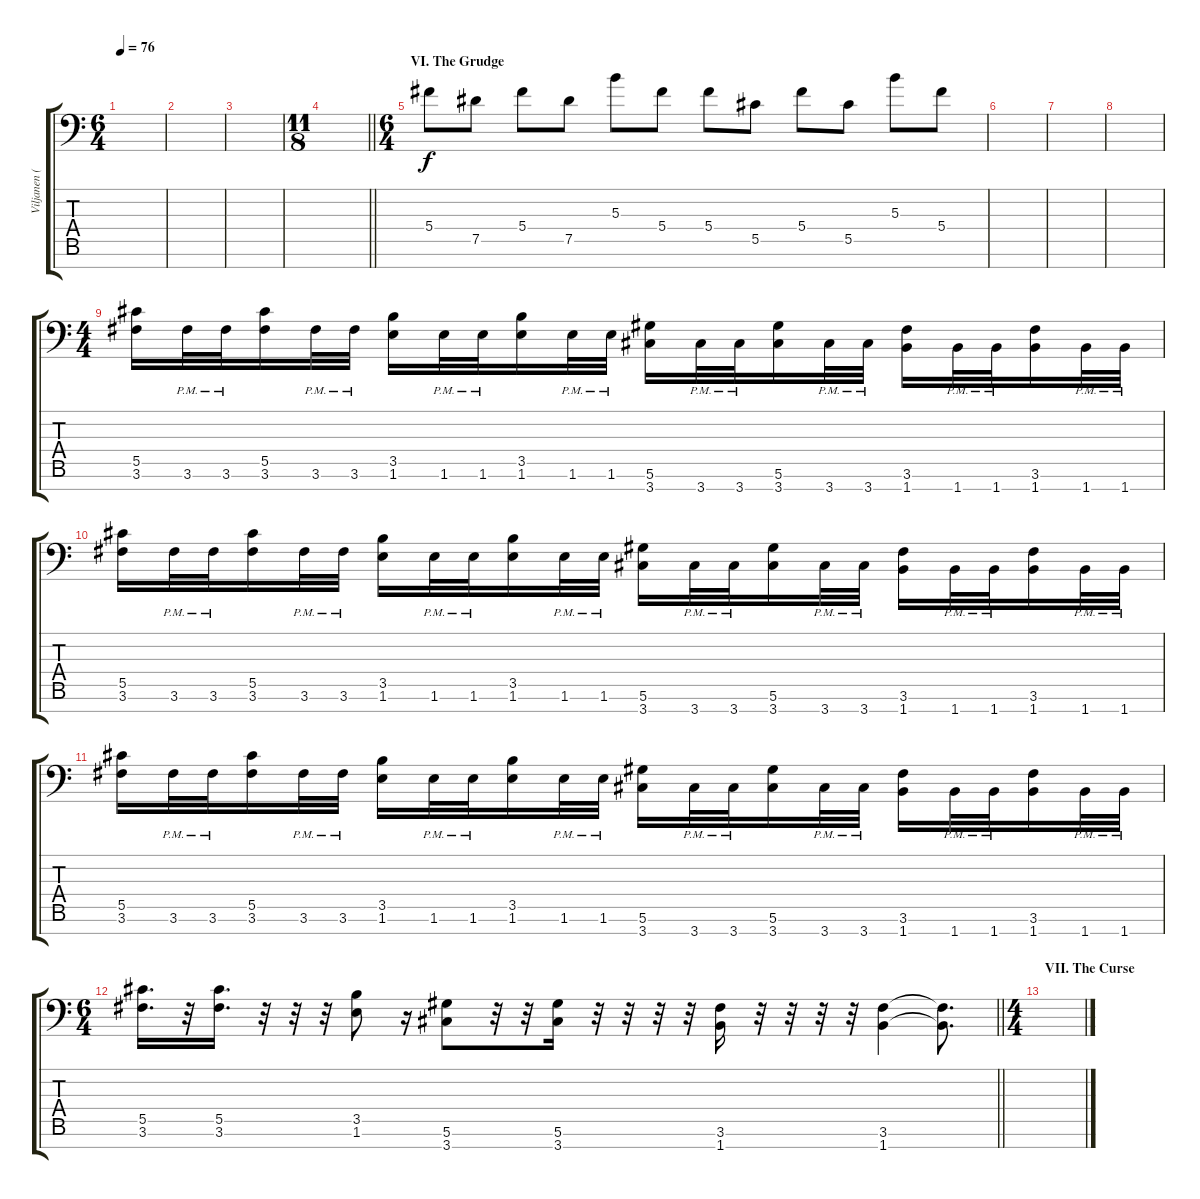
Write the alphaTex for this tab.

\track ("Viljanen (Lead Guitar)" "Viljanen (") {instrument distortionguitar}
\staff {score tabs}
\tuning (Eb4 Bb3 Gb3 Db3 Ab2 Eb2 Bb1) {hide}
\ts (6 4)
\tempo 76
\clef f4
\ks c
|
|
|
\ts (11 8)
\barLineRight lightlight
|
\ts (6 4)
\section ("" "VI. The Grudge")
5.4.8 7.5.8 5.4.8 7.5.8 5.3.8 5.4.8 5.4.8 5.5.8 5.4.8 5.5.8 5.3.8 5.4.8 |
|
|
|
\ts (4 4)
(5.5 3.6).16{dy f} 3.6{pm}.32 3.6{pm}.32 (5.5 3.6).16 3.6{pm}.32 3.6{pm}.32 (3.5 1.6).16 1.6{pm}.32 1.6{pm}.32 (3.5 1.6).16 1.6{pm}.32 1.6{pm}.32 (5.6 3.7).16 3.7{pm}.32 3.7{pm}.32 (5.6 3.7).16 3.7{pm}.32 3.7{pm}.32 (3.6 1.7).16 1.7{pm}.32 1.7{pm}.32 (3.6 1.7).16 1.7{pm}.32 1.7{pm}.32 |
(5.5 3.6).16 3.6{pm}.32 3.6{pm}.32 (5.5 3.6).16 3.6{pm}.32 3.6{pm}.32 (3.5 1.6).16 1.6{pm}.32 1.6{pm}.32 (3.5 1.6).16 1.6{pm}.32 1.6{pm}.32 (5.6 3.7).16 3.7{pm}.32 3.7{pm}.32 (5.6 3.7).16 3.7{pm}.32 3.7{pm}.32 (3.6 1.7).16 1.7{pm}.32 1.7{pm}.32 (3.6 1.7).16 1.7{pm}.32 1.7{pm}.32 |
(5.5 3.6).16 3.6{pm}.32 3.6{pm}.32 (5.5 3.6).16 3.6{pm}.32 3.6{pm}.32 (3.5 1.6).16 1.6{pm}.32 1.6{pm}.32 (3.5 1.6).16 1.6{pm}.32 1.6{pm}.32 (5.6 3.7).16 3.7{pm}.32 3.7{pm}.32 (5.6 3.7).16 3.7{pm}.32 3.7{pm}.32 (3.6 1.7).16 1.7{pm}.32 1.7{pm}.32 (3.6 1.7).16 1.7{pm}.32 1.7{pm}.32 |
\ts (6 4)
\barLineRight lightlight
(5.5 3.6).16{d} r.32 (5.5 3.6).16{d} r.32 r.32 r.32 (3.5 1.6).8 r.16 (5.6 3.7).8 r.32 r.32 (5.6 3.7).16 r.32 r.32 r.32 r.32 (3.6 1.7).16 r.32 r.32 r.32 r.32 (3.6 1.7).4 (3.6{t} 1.7{t}).8{d} |
\ts (4 4)
\section ("" "VII. The Curse")
